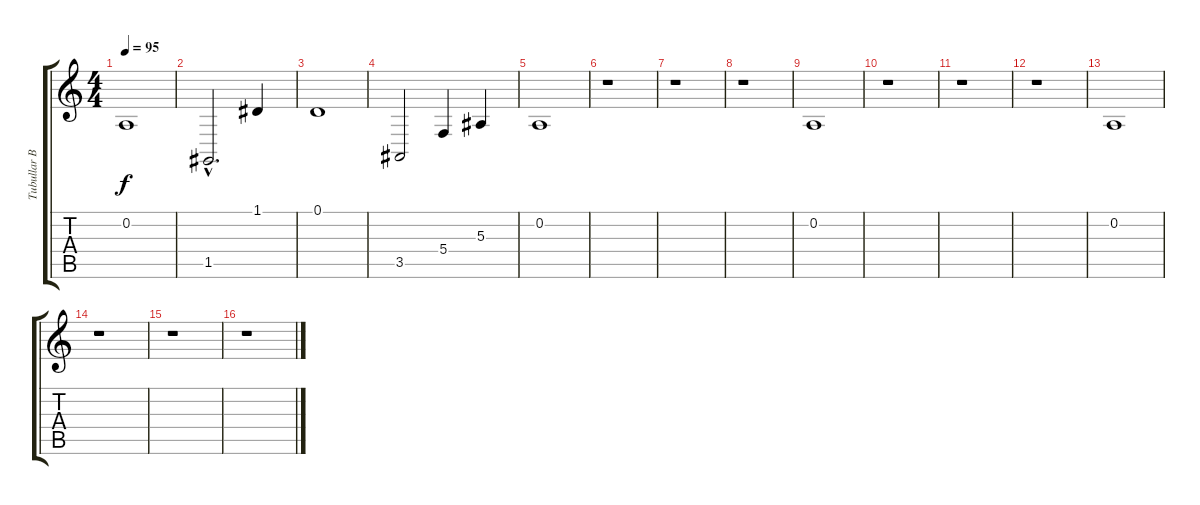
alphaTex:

\track ("Tubullar Bells" "Tubullar B") {instrument tubularbells}
\staff {score tabs}
\tuning (D4 A3 F3 C3 G2 D2) {hide}
\ts (4 4)
\tempo 95
\clef g2
\ks c
0.2.1{dy f} |
1.5{hac}.2{d} 1.1.4 |
0.1.1 |
3.5.2 5.4.4 5.3.4 |
0.2.1 |
r.1 |
r.1 |
r.1 |
0.2.1 |
r.1 |
r.1 |
r.1 |
0.2.1 |
r.1 |
r.1 |
r.1
